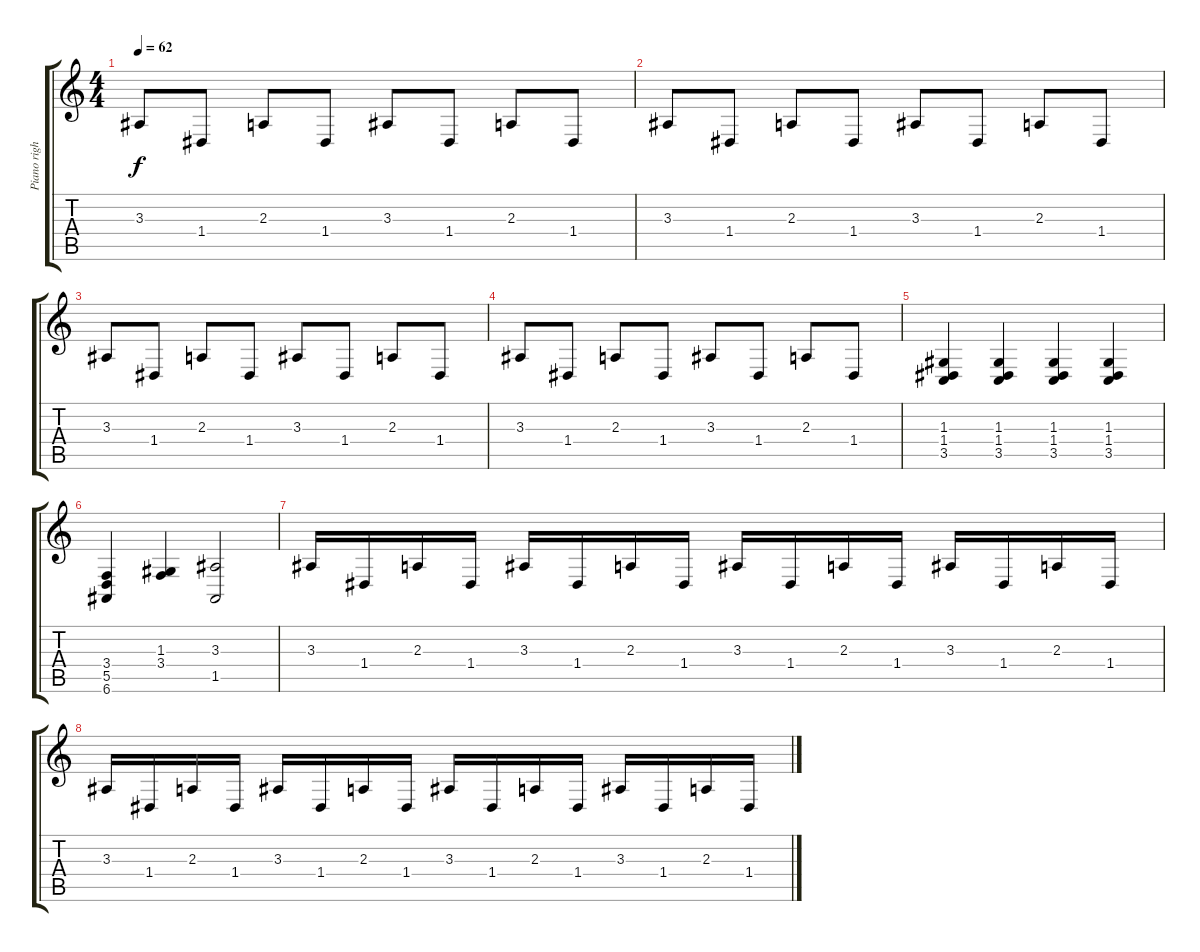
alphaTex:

\track ("Piano right hand" "Piano righ") {instrument acousticgrandpiano}
\staff {score tabs}
\tuning (E4 B3 G3 D3 A2 E2) {hide}
\ts (4 4)
\tempo 62
\clef g2
\ks c
3.3.8{dy f} 1.4.8 2.3.8 1.4.8 3.3.8 1.4.8 2.3.8 1.4.8 |
3.3.8 1.4.8 2.3.8 1.4.8 3.3.8 1.4.8 2.3.8 1.4.8 |
3.3.8 1.4.8 2.3.8 1.4.8 3.3.8 1.4.8 2.3.8 1.4.8 |
3.3.8 1.4.8 2.3.8 1.4.8 3.3.8 1.4.8 2.3.8 1.4.8 |
(1.3 1.4 3.5).4 (1.3 1.4 3.5).4 (1.3 1.4 3.5).4 (1.3 1.4 3.5).4 |
(3.4 5.5 6.6).4 (1.3 3.4).4 (3.3 1.5).2 |
3.3.16 1.4.16 2.3.16 1.4.16 3.3.16 1.4.16 2.3.16 1.4.16 3.3.16 1.4.16 2.3.16 1.4.16 3.3.16 1.4.16 2.3.16 1.4.16 |
3.3.16 1.4.16 2.3.16 1.4.16 3.3.16 1.4.16 2.3.16 1.4.16 3.3.16 1.4.16 2.3.16 1.4.16 3.3.16 1.4.16 2.3.16 1.4.16
